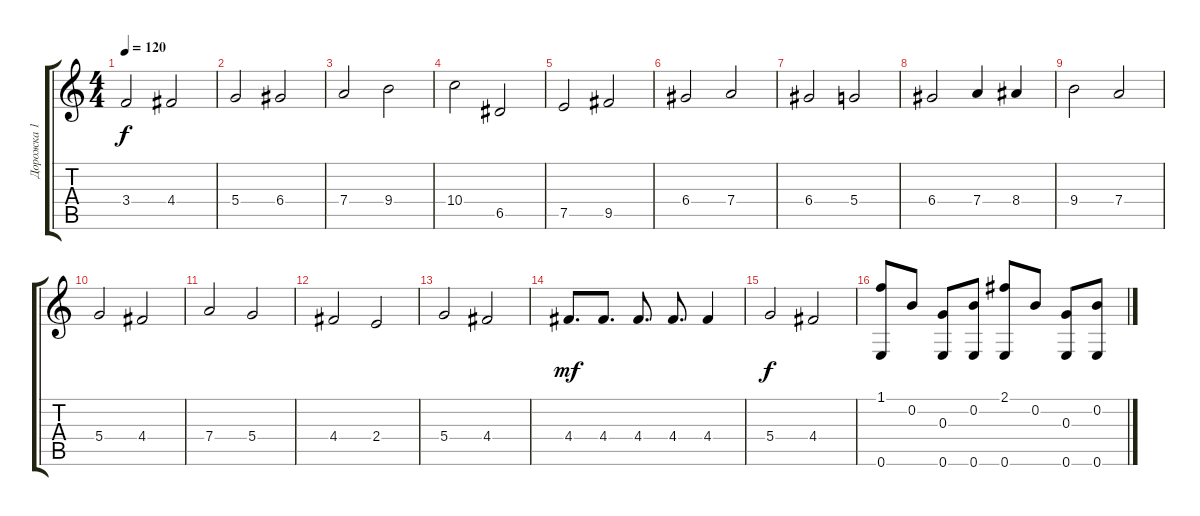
\track ("Дорожка 1" "Дорожка 1") {instrument acousticguitarsteel}
\staff {score tabs}
\tuning (E4 B3 G3 D3 A2 E2) {hide}
\ts (4 4)
\tempo 120
\clef g2
\ks c
3.4.2{dy f} 4.4.2 |
5.4.2 6.4.2 |
7.4.2 9.4.2 |
10.4.2 6.5.2 |
7.5.2 9.5.2 |
6.4.2 7.4.2 |
6.4.2 5.4.2 |
6.4.2 7.4.4 8.4.4 |
9.4.2 7.4.2 |
5.4.2 4.4.2 |
7.4.2 5.4.2 |
4.4.2 2.4.2 |
5.4.2 4.4.2 |
4.4.8{d dy mf} 4.4.8{d} 4.4.8{d} 4.4.8{d} 4.4.4 |
5.4.2{dy f} 4.4.2 |
(1.1 0.6).8 0.2.8 (0.3 0.6).8 (0.2 0.6).8 (2.1 0.6).8 0.2.8 (0.3 0.6).8 (0.2 0.6).8
